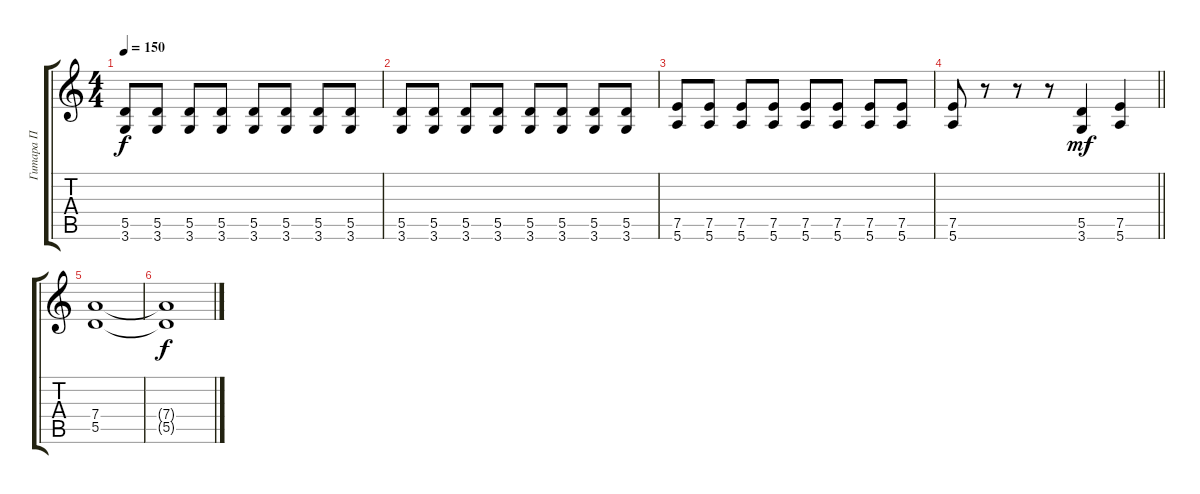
\track ("Гитара П" "Гитара П") {instrument overdrivenguitar}
\staff {score tabs}
\tuning (E4 B3 G3 D3 A2 E2) {hide}
\ts (4 4)
\tempo 150
\clef g2
\ks c
(5.5 3.6).8{dy f} (5.5 3.6).8 (5.5 3.6).8 (5.5 3.6).8 (5.5 3.6).8 (5.5 3.6).8 (5.5 3.6).8 (5.5 3.6).8 |
(5.5 3.6).8 (5.5 3.6).8 (5.5 3.6).8 (5.5 3.6).8 (5.5 3.6).8 (5.5 3.6).8 (5.5 3.6).8 (5.5 3.6).8 |
(7.5 5.6).8 (7.5 5.6).8 (7.5 5.6).8 (7.5 5.6).8 (7.5 5.6).8 (7.5 5.6).8 (7.5 5.6).8 (7.5 5.6).8 |
\barLineRight lightlight
(7.5 5.6).8 r.8 r.8 r.8 (5.5 3.6).4{dy mf} (7.5 5.6).4 |
(7.4 5.5).1 |
(7.4{t} 5.5{t}).1{dy f}
